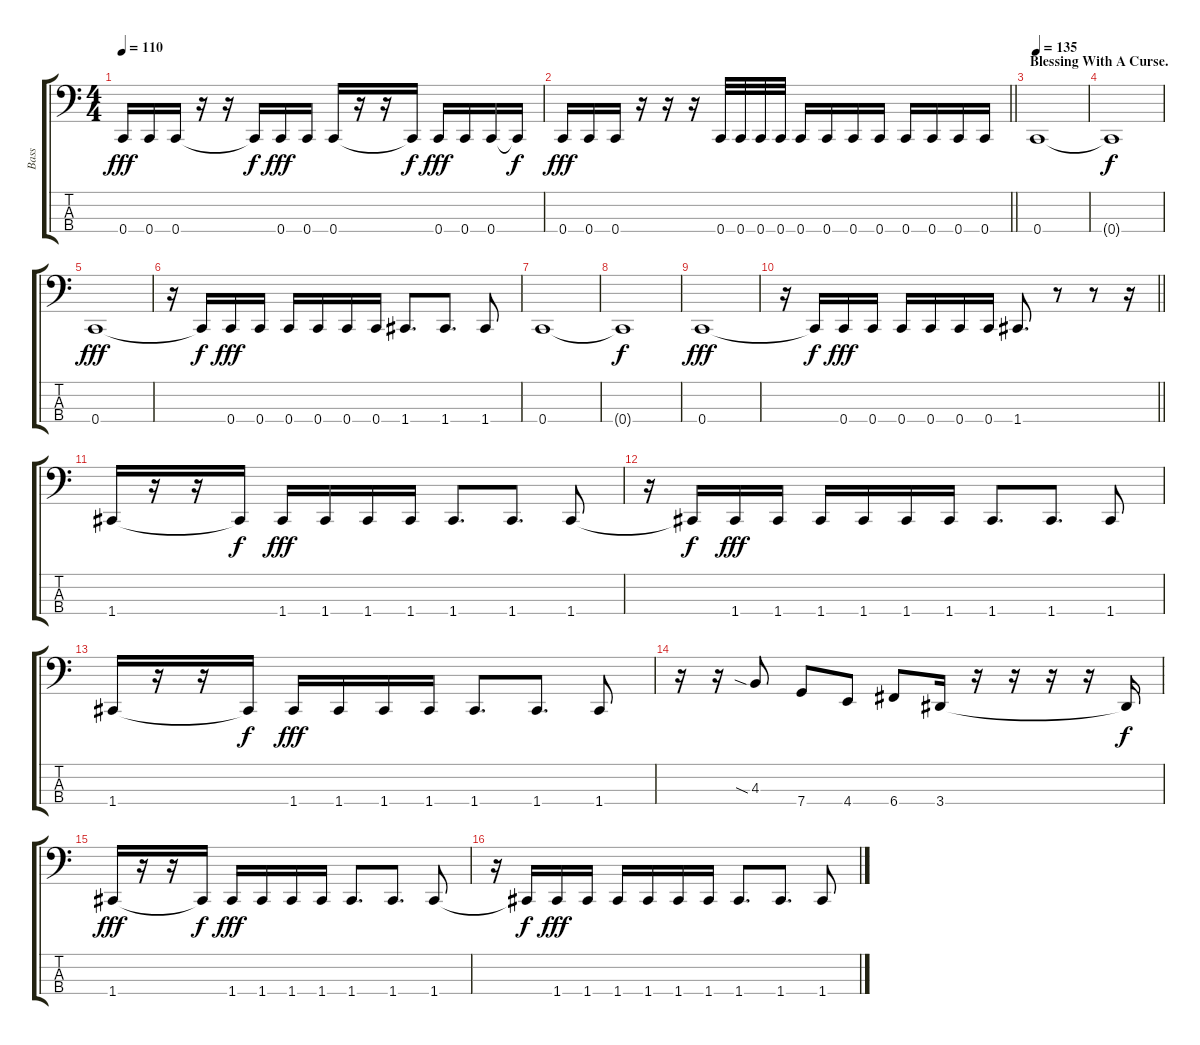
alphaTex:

\track ("Bass" "Bass") {instrument electricbasspick}
\staff {score tabs}
\tuning (F2 C2 G1 C1) {hide}
\ts (4 4)
\tempo 110
\clef f4
\ks c
0.4.16{dy fff} 0.4.16 0.4.16 r.16 r.16 0.4{t}.16{dy f} 0.4.16{dy fff} 0.4.16 0.4.16 r.16 r.16 0.4{t}.16{dy f} 0.4.16{dy fff} 0.4.16 0.4.16 0.4{t}.16{dy f} |
\barLineRight lightlight
0.4.16{dy fff} 0.4.16 0.4.16 r.16 r.16 r.16 0.4.32 0.4.32 0.4.32 0.4.32 0.4.16 0.4.16 0.4.16 0.4.16 0.4.16 0.4.16 0.4.16 0.4.16 |
\section ("" "Blessing With A Curse.")
\tempo 135
0.4.1 |
0.4{t}.1{dy f} |
0.4.1{dy fff} |
r.16 0.4{t}.16{dy f} 0.4.16{dy fff} 0.4.16 0.4.16 0.4.16 0.4.16 0.4.16 1.4.8{d} 1.4.8{d} 1.4.8 |
0.4.1 |
0.4{t}.1{dy f} |
0.4.1{dy fff} |
\barLineRight lightlight
r.16 0.4{t}.16{dy f} 0.4.16{dy fff} 0.4.16 0.4.16 0.4.16 0.4.16 0.4.16 1.4.8{d} r.8 r.8 r.16 |
\section ("" "")
1.4.16 r.16 r.16 1.4{t}.16{dy f} 1.4.16{dy fff} 1.4.16 1.4.16 1.4.16 1.4.8{d} 1.4.8{d} 1.4.8 |
r.16 1.4{t}.16{dy f} 1.4.16{dy fff} 1.4.16 1.4.16 1.4.16 1.4.16 1.4.16 1.4.8{d} 1.4.8{d} 1.4.8 |
1.4.16 r.16 r.16 1.4{t}.16{dy f} 1.4.16{dy fff} 1.4.16 1.4.16 1.4.16 1.4.8{d} 1.4.8{d} 1.4.8 |
r.16 r.16 4.3{sia}.8 7.4.8 4.4.8 6.4.8 3.4.16 r.16 r.16 r.16 r.16 3.4{t}.16{dy f} |
1.4.16{dy fff} r.16 r.16 1.4{t}.16{dy f} 1.4.16{dy fff} 1.4.16 1.4.16 1.4.16 1.4.8{d} 1.4.8{d} 1.4.8 |
r.16 1.4{t}.16{dy f} 1.4.16{dy fff} 1.4.16 1.4.16 1.4.16 1.4.16 1.4.16 1.4.8{d} 1.4.8{d} 1.4.8
